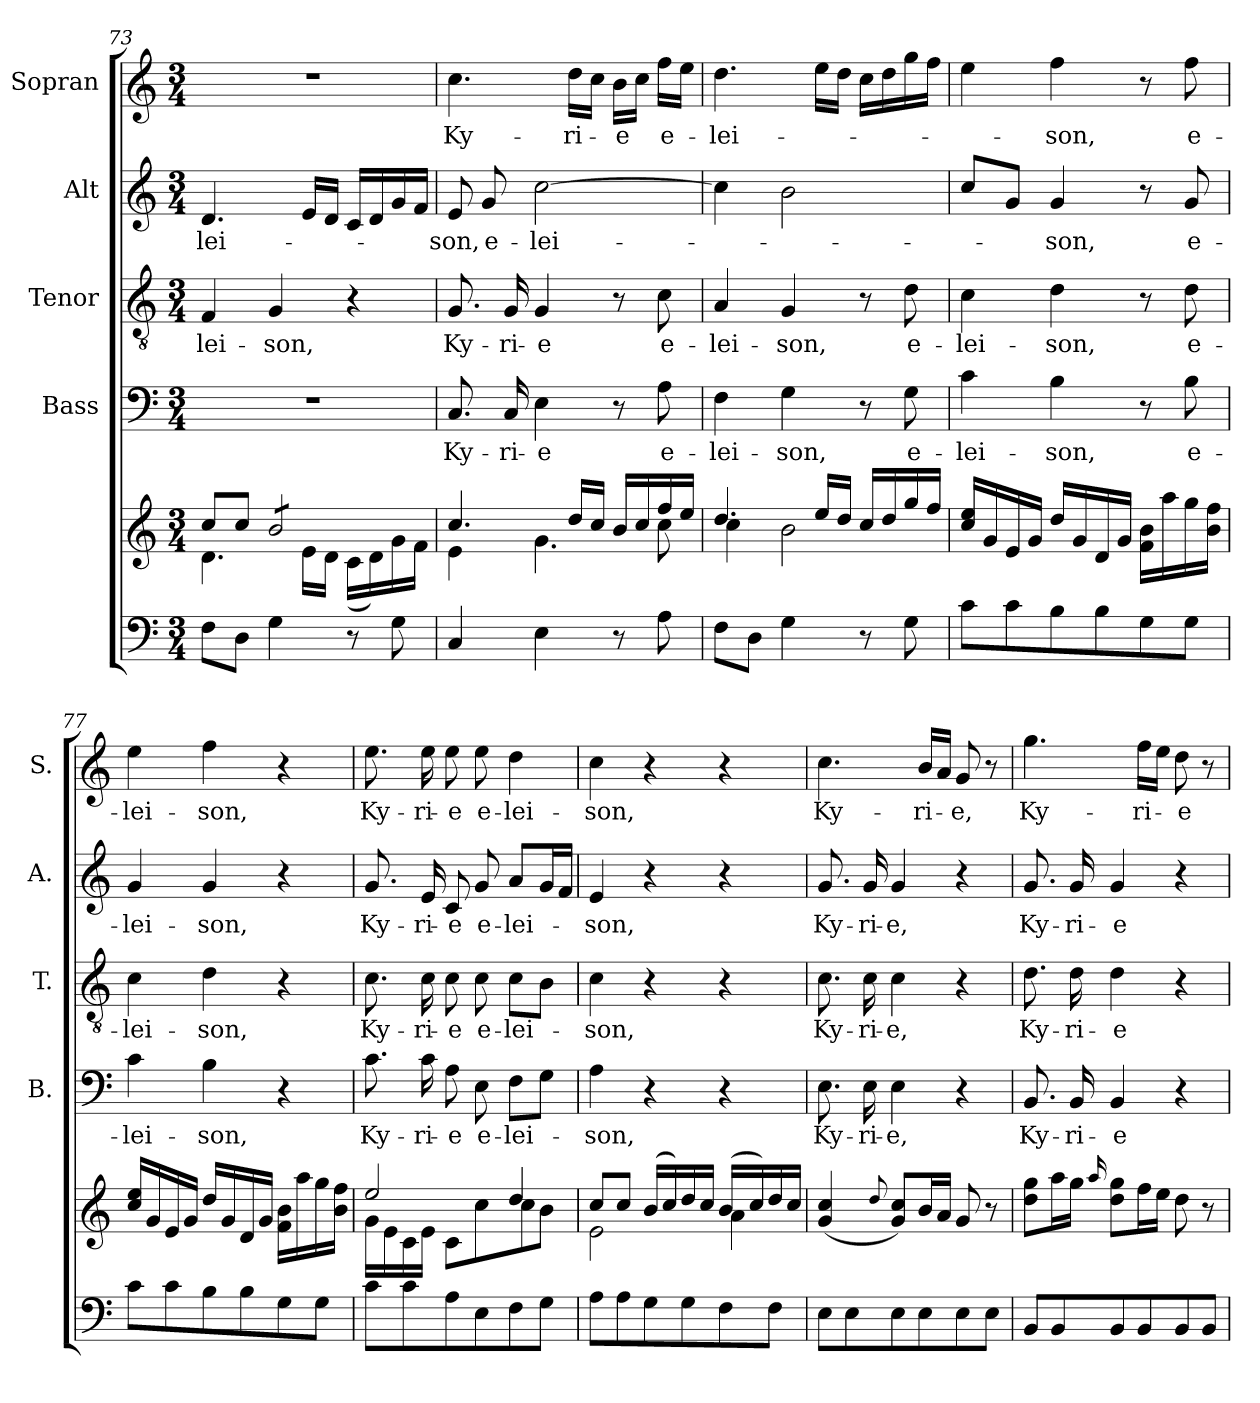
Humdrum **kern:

**kern	**kern	**kern	**text	**kern	**text	**kern	**text	**kern	**text
*part5	*part5	*part4	*part4	*part3	*part3	*part2	*part2	*part1	*part1
*staff6	*staff5	*staff4	*staff4	*staff3	*staff3	*staff2	*staff2	*staff1	*staff1
*	*	*I"Bass	*	*I"Tenor	*	*I"Alt	*	*I"Sopran	*
*	*	*I'B.	*	*I'T.	*	*I'A.	*	*I'S.	*
*clefF4	*clefG2	*clefF4	*	*clefGv2	*	*clefG2	*	*clefG2	*
*k[]	*k[]	*k[]	*	*k[]	*	*k[]	*	*k[]	*
*C:	*C:	*C:	*	*C:	*	*C:	*	*C:	*
*M3/4	*M3/4	*M3/4	*	*M3/4	*	*M3/4	*	*M3/4	*
=73	=73	=73	=73	=73	=73	=73	=73	=73	=73
*	*^	*	*	*	*	*	*	*	*
!	!	!	!	!	!	!LO:LY:b	!	!LO:LY:b	!	!
8F\L	8cc/L	4.d\	2.r	.	4F/	-lei-	4.d/	-lei-	2.r	.
8D\J	8cc/J	.	.	.	.	.	.	.	.	.
!	!	!	!	!	!	!LO:LY:b	!	!	!	!
*	*tremolo	*	*	*	*	*	*	*	*	*
4G\	8b/L	.	.	.	4G/	-son,	.	.	.	.
.	8b/	16e\LL	.	.	.	.	16e/LL	.	.	.
.	.	16d\JJ	.	.	.	.	16d/JJ	.	.	.
8r	8b/	(<16c\LL	.	.	4r	.	16c/LL	.	.	.
.	.	16d\)	.	.	.	.	16d/	.	.	.
8G\	8b/J	16g\	.	.	.	.	16g/	.	.	.
*	*Xtremolo	*	*	*	*	*	*	*	*	*
.	.	16f\JJ	.	.	.	.	16f/JJ	.	.	.
=74	=74	=74	=74	=74	=74	=74	=74	=74	=74	=74
!	!	!	!	!LO:LY:b	!	!LO:LY:b	!	!LO:LY:b	!	!LO:LY:b
4C/	4.cc/	4e\	8.C/	Ky-	8.G/	Ky-	8e/	-son,	4.cc\	Ky-
!	!	!	!	!	!	!	!	!LO:LY:b	!	!
.	.	.	.	.	.	.	8g/	e-	.	.
!	!	!	!	!LO:LY:b	!	!LO:LY:b	!	!	!	!
.	.	.	16C/	-ri-	16G/	-ri-	.	.	.	.
!	!	!	!	!LO:LY:b	!	!LO:LY:b	!	!LO:LY:b	!	!
4E\	.	4.g\	4E\	-e	4G/	-e	[2cc\	-lei-	.	.
!	!	!	!	!	!	!	!	!	!	!LO:LY:b
.	16dd/LL	.	.	.	.	.	.	.	16dd\LL	-ri-
.	16cc/JJ	.	.	.	.	.	.	.	16cc\JJ	.
!	!	!	!	!	!	!	!	!	!	!LO:LY:b
8r	16b/LL	.	8r	.	8r	.	.	.	16b\LL	-e
.	16cc/	.	.	.	.	.	.	.	16cc\JJ	.
!	!	!	!	!LO:LY:b	!	!LO:LY:b	!	!	!	!LO:LY:b
8A\	16ff/	8cc\	8A\	e-	8c\	e-	.	.	16ff\LL	e-
.	16ee/JJ	.	.	.	.	.	.	.	16ee\JJ	.
=75	=75	=75	=75	=75	=75	=75	=75	=75	=75	=75
!	!	!	!	!LO:LY:b	!	!LO:LY:b	!	!	!	!LO:LY:b
8F\L	4.dd/	4cc\	4F\	-lei-	4A/	-lei-	4cc\]	.	4.dd\	-lei-
8D\J	.	.	.	.	.	.	.	.	.	.
!	!	!	!	!LO:LY:b	!	!LO:LY:b	!	!	!	!
4G\	.	2b\	4G\	-son,	4G/	-son,	2b\	.	.	.
.	16ee/LL	.	.	.	.	.	.	.	16ee\LL	.
.	16dd/JJ	.	.	.	.	.	.	.	16dd\JJ	.
8r	16cc/LL	.	8r	.	8r	.	.	.	16cc\LL	.
.	16dd/	.	.	.	.	.	.	.	16dd\	.
!	!	!	!	!LO:LY:b	!	!LO:LY:b	!	!	!	!
8G\	16gg/	.	8G\	e-	8d\	e-	.	.	16gg\	.
.	16ff/JJ	.	.	.	.	.	.	.	16ff\JJ	.
*	*v	*v	*	*	*	*	*	*	*	*
!!LO:LB:g=z
=76	=76	=76	=76	=76	=76	=76	=76	=76	=76
!	!	!	!LO:LY:b	!	!LO:LY:b	!	!	!	!
8c\L	16cc/ 16ee/LL	4c\	-lei-	4c\	-lei-	8cc/L	.	4ee\	.
.	16g/	.	.	.	.	.	.	.	.
8c\	16e/	.	.	.	.	8g/J	.	.	.
.	16g/JJ	.	.	.	.	.	.	.	.
!	!	!	!LO:LY:b	!	!LO:LY:b	!	!LO:LY:b	!	!LO:LY:b
8B\	16dd/LL	4B\	-son,	4d\	-son,	4g/	-son,	4ff\	-son,
.	16g/	.	.	.	.	.	.	.	.
8B\	16d/	.	.	.	.	.	.	.	.
.	16g/JJ	.	.	.	.	.	.	.	.
8G\	16f\ 16b\LL	8r	.	8r	.	8r	.	8r	.
.	16aa\	.	.	.	.	.	.	.	.
!	!	!	!LO:LY:b	!	!LO:LY:b	!	!LO:LY:b	!	!LO:LY:b
8G\J	16gg\	8B\	e-	8d\	e-	8g/	e-	8ff\	e-
.	16b\ 16ff\JJ	.	.	.	.	.	.	.	.
=77	=77	=77	=77	=77	=77	=77	=77	=77	=77
!	!	!	!LO:LY:b	!	!LO:LY:b	!	!LO:LY:b	!	!LO:LY:b
8c\L	16cc/ 16ee/LL	4c\	-lei-	4c\	-lei-	4g/	-lei-	4ee\	-lei-
.	16g/	.	.	.	.	.	.	.	.
8c\	16e/	.	.	.	.	.	.	.	.
.	16g/JJ	.	.	.	.	.	.	.	.
!	!	!	!LO:LY:b	!	!LO:LY:b	!	!LO:LY:b	!	!LO:LY:b
8B\	16dd/LL	4B\	-son,	4d\	-son,	4g/	-son,	4ff\	-son,
.	16g/	.	.	.	.	.	.	.	.
8B\	16d/	.	.	.	.	.	.	.	.
.	16g/JJ	.	.	.	.	.	.	.	.
8G\	16f\ 16b\LL	4r	.	4r	.	4r	.	4r	.
.	16aa\	.	.	.	.	.	.	.	.
8G\J	16gg\	.	.	.	.	.	.	.	.
.	16b\ 16ff\JJ	.	.	.	.	.	.	.	.
=78	=78	=78	=78	=78	=78	=78	=78	=78	=78
*	*^	*	*	*	*	*	*	*	*
!	!	!	!	!LO:LY:b	!	!LO:LY:b	!	!LO:LY:b	!	!LO:LY:b
8c\L	2ee/	16g\LL	8.c\	Ky-	8.c\	Ky-	8.g/	Ky-	8.ee\	Ky-
.	.	16e\	.	.	.	.	.	.	.	.
8c\	.	16c\	.	.	.	.	.	.	.	.
!	!	!	!	!LO:LY:b	!	!LO:LY:b	!	!LO:LY:b	!	!LO:LY:b
.	.	16e\JJ	16c\	-ri-	16c\	-ri-	16e/	-ri-	16ee\	-ri-
!	!	!	!	!LO:LY:b	!	!LO:LY:b	!	!LO:LY:b	!	!LO:LY:b
8A\	.	8c\L	8A\	-e	8c\	-e	8c/	-e	8ee\	-e
!	!	!	!	!LO:LY:b	!	!LO:LY:b	!	!LO:LY:b	!	!LO:LY:b
8E\	.	8cc\	8E\	e-	8c\	e-	8g/	e-	8ee\	e-
!	!	!	!	!LO:LY:b	!	!LO:LY:b	!	!LO:LY:b	!	!LO:LY:b
8F\	4dd/	8cc\	8F\L	-lei-	8c\L	-lei-	8a/L	-lei-	4dd\	-lei-
8G\J	.	8b\J	8G\J	.	8B\J	.	16g/L	.	.	.
.	.	.	.	.	.	.	16f/JJ	.	.	.
=79	=79	=79	=79	=79	=79	=79	=79	=79	=79	=79
!	!	!	!	!LO:LY:b	!	!LO:LY:b	!	!LO:LY:b	!	!LO:LY:b
8A\L	8cc/L	2e\	4A\	-son,	4c\	-son,	4e/	-son,	4cc\	-son,
8A\	8cc/J	.	.	.	.	.	.	.	.	.
8G\	(>16b/LL	.	4r	.	4r	.	4r	.	4r	.
.	16cc/)	.	.	.	.	.	.	.	.	.
8G\	16dd/	.	.	.	.	.	.	.	.	.
.	16cc/JJ	.	.	.	.	.	.	.	.	.
8F\	(>16b/LL	4a\	4r	.	4r	.	4r	.	4r	.
.	16cc/)	.	.	.	.	.	.	.	.	.
8F\J	16dd/	.	.	.	.	.	.	.	.	.
.	16cc/JJ	.	.	.	.	.	.	.	.	.
*	*v	*v	*	*	*	*	*	*	*	*
!!LO:PB:g=z
=80	=80	=80	=80	=80	=80	=80	=80	=80	=80
!	!	!	!LO:LY:b	!	!LO:LY:b	!	!LO:LY:b	!	!LO:LY:b
8E\L	(<4g/ 4cc/	8.E\	Ky-	8.c\	Ky-	8.g/	Ky-	4.cc\	Ky-
8E\	.	.	.	.	.	.	.	.	.
!	!	!	!LO:LY:b	!	!LO:LY:b	!	!LO:LY:b	!	!
.	.	16E\	-ri-	16c\	-ri-	16g/	-ri-	.	.
.	8qqdd/	.	.	.	.	.	.	.	.
!	!	!	!LO:LY:b	!	!LO:LY:b	!	!LO:LY:b	!	!
8E\	8g/ 8cc/L)	4E\	-e,	4c\	-e,	4g/	-e,	.	.
!	!	!	!	!	!	!	!	!	!LO:LY:b
8E\	16b/L	.	.	.	.	.	.	16b/LL	-ri-
.	16a/JJ	.	.	.	.	.	.	16a/JJ	.
!	!	!	!	!	!	!	!	!	!LO:LY:b
8E\	8g/	4r	.	4r	.	4r	.	8g/	-e,
8E\J	8r	.	.	.	.	.	.	8r	.
=81	=81	=81	=81	=81	=81	=81	=81	=81	=81
!	!	!	!LO:LY:b	!	!LO:LY:b	!	!LO:LY:b	!	!LO:LY:b
8BB/L	8dd\ 8gg\L	8.BB/	Ky-	8.d\	Ky-	8.g/	Ky-	4.gg\	Ky-
8BB/	16aa\L	.	.	.	.	.	.	.	.
!	!	!	!LO:LY:b	!	!LO:LY:b	!	!LO:LY:b	!	!
.	16gg\JJ	16BB/	-ri-	16d\	-ri-	16g/	-ri-	.	.
.	16qqaa/	.	.	.	.	.	.	.	.
!	!	!	!LO:LY:b	!	!LO:LY:b	!	!LO:LY:b	!	!
8BB/	8dd\ 8gg\L	4BB/	-e	4d\	-e	4g/	-e	.	.
!	!	!	!	!	!	!	!	!	!LO:LY:b
8BB/	16ff\L	.	.	.	.	.	.	16ff\LL	-ri-
.	16ee\JJ	.	.	.	.	.	.	16ee\JJ	.
!	!	!	!	!	!	!	!	!	!LO:LY:b
8BB/	8dd\	4r	.	4r	.	4r	.	8dd\	-e
8BB/J	8r	.	.	.	.	.	.	8r	.
=	=	=	=	=	=	=	=	=	=
*-	*-	*-	*-	*-	*-	*-	*-	*-	*-
